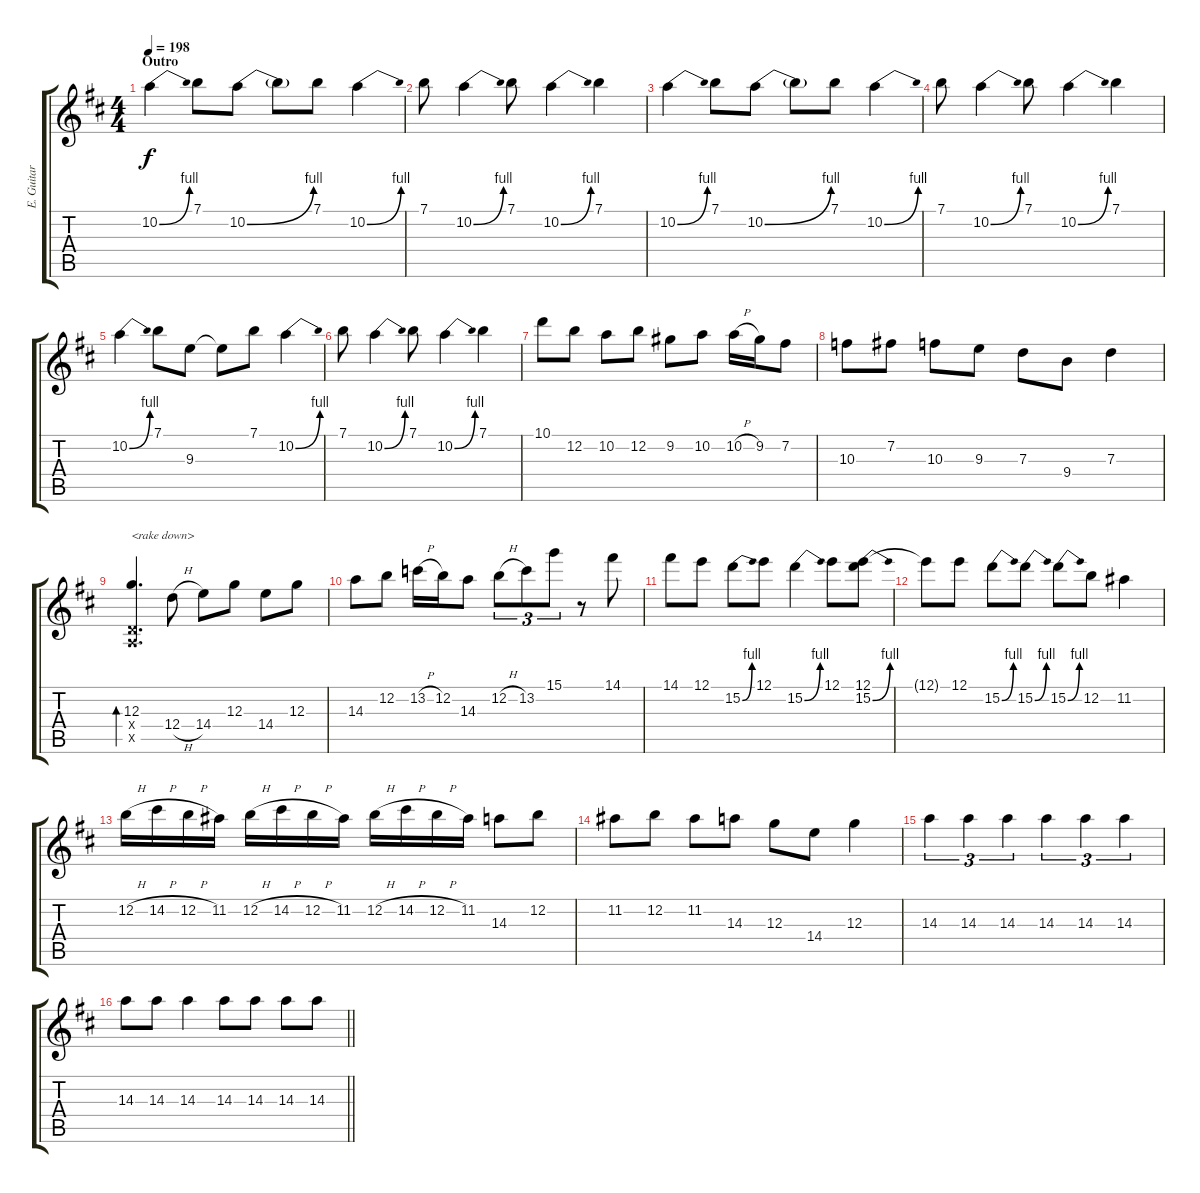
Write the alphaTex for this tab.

\track ("E. Guitar II" "E. Guitar ") {instrument overdrivenguitar}
\staff {score tabs}
\tuning (E4 B3 G3 D3 A2 E2) {hide}
\ts (4 4)
\section ("" "Outro")
\tempo 198
\clef g2
\ks d
10.2{be (bend 0 0 60 4)}.4{dy f} 7.1.8 10.2{be (bend 0 0 60 4)}.8 10.2{t}.8 7.1.8 10.2{be (bend 0 0 60 4)}.4 |
7.1.8 10.2{be (bend 0 0 60 4)}.4 7.1.8 10.2{be (bend 0 0 60 4)}.4 7.1.4 |
10.2{be (bend 0 0 60 4)}.4 7.1.8 10.2{be (bend 0 0 60 4)}.8 10.2{t}.8 7.1.8 10.2{be (bend 0 0 60 4)}.4 |
7.1.8 10.2{be (bend 0 0 60 4)}.4 7.1.8 10.2{be (bend 0 0 60 4)}.4 7.1.4 |
10.2{be (bend 0 0 60 4)}.4 7.1.8 9.3.8 9.3{t}.8 7.1.8 10.2{be (bend 0 0 60 4)}.4 |
7.1.8 10.2{be (bend 0 0 60 4)}.4 7.1.8 10.2{be (bend 0 0 60 4)}.4 7.1.4 |
10.1.8 12.2.8 10.2.8 12.2.8 9.2.8 10.2.8 10.2{h}.16 9.2.16 7.2.8 |
10.3.8 7.2.8 10.3.8 9.3.8 7.3.8 9.4.8 7.3.4 |
(12.3 0.4{x} 0.5{x}).4{d bd 240 txt "<rake down>"} 12.4{h}.8 14.4.8 12.3.8 14.4.8 12.3.8 |
14.3.8 12.2.8 13.2{h}.16 12.2.16 14.3.8 12.2{h}.8{tu (3 2)} 13.2.8{tu (3 2)} 15.1.8{tu (3 2)} r.8 14.1.8 |
14.1.8 12.1.8 15.2{be (bend 0 0 60 4)}.8 12.1.8 15.2{be (bend 0 0 60 4)}.4 12.1.8 (12.1 15.2{be (bend 0 0 60 4)}).8 |
12.1{t}.8 12.1.8 15.2{be (bend 0 0 60 4)}.8 15.2{be (bend 0 0 60 4)}.8 15.2{be (bend 0 0 60 4)}.8 12.2.8 11.2.4 |
12.2{h}.16 14.2{h}.16 12.2{h}.16 11.2.16 12.2{h}.16 14.2{h}.16 12.2{h}.16 11.2.16 12.2{h}.16 14.2{h}.16 12.2{h}.16 11.2.16 14.3.8 12.2.8 |
11.2.8 12.2.8 11.2.8 14.3.8 12.3.8 14.4.8 12.3.4 |
14.3.4{tu (3 2)} 14.3.4{tu (3 2)} 14.3.4{tu (3 2)} 14.3.4{tu (3 2)} 14.3.4{tu (3 2)} 14.3.4{tu (3 2)} |
\barLineRight lightlight
14.3.8 14.3.8 14.3.4 14.3.8 14.3.8 14.3.8 14.3.8
